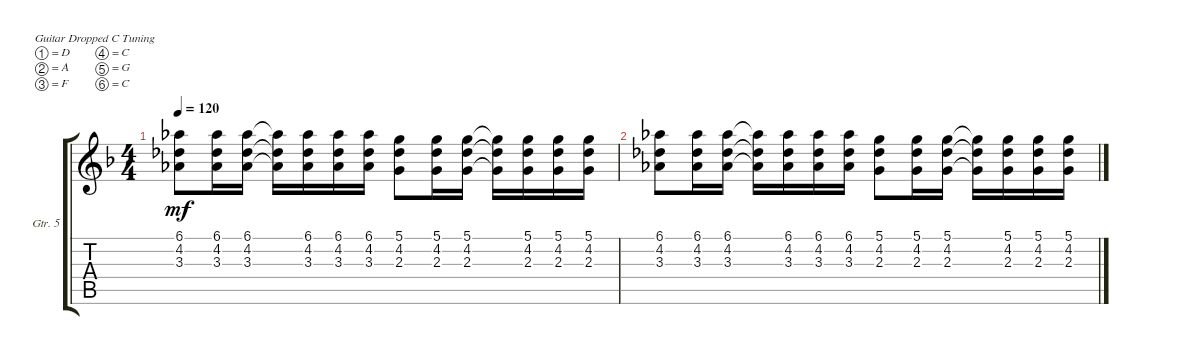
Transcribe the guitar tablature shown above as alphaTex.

\defaultSystemsLayout 4
\bracketExtendMode groupsimilarinstruments
\firstSystemTrackNameOrientation horizontal
\otherSystemsTrackNameOrientation horizontal
\track ("Electric Guitar" "Gtr. 5") {instrument overdrivenguitar}
\staff {score tabs}
\tuning (D4 A3 F3 C3 G2 C2)
\ts (4 4)
\tempo 120
\clef g2
\ks f
(6.1 4.2 3.3).8{dy mf} (6.1 4.2 3.3).16 (6.1 4.2 3.3).16 (3.3{t} 4.2{t} 6.1{t}).16 (6.1 4.2 3.3).16 (6.1 4.2 3.3).16 (6.1 4.2 3.3).16 (5.1 4.2 2.3).8 (5.1 4.2 2.3).16 (5.1 4.2 2.3).16 (2.3{t} 4.2{t} 5.1{t}).16 (5.1 2.3 4.2).16 (5.1 2.3 4.2).16 (5.1 4.2 2.3).16 |
(6.1 4.2 3.3).8 (6.1 4.2 3.3).16 (6.1 4.2 3.3).16 (3.3{t} 4.2{t} 6.1{t}).16 (6.1 4.2 3.3).16 (6.1 4.2 3.3).16 (6.1 4.2 3.3).16 (5.1 4.2 2.3).8 (5.1 4.2 2.3).16 (5.1 4.2 2.3).16 (2.3{t} 4.2{t} 5.1{t}).16 (5.1 2.3 4.2).16 (5.1 2.3 4.2).16 (5.1 4.2 2.3).16
